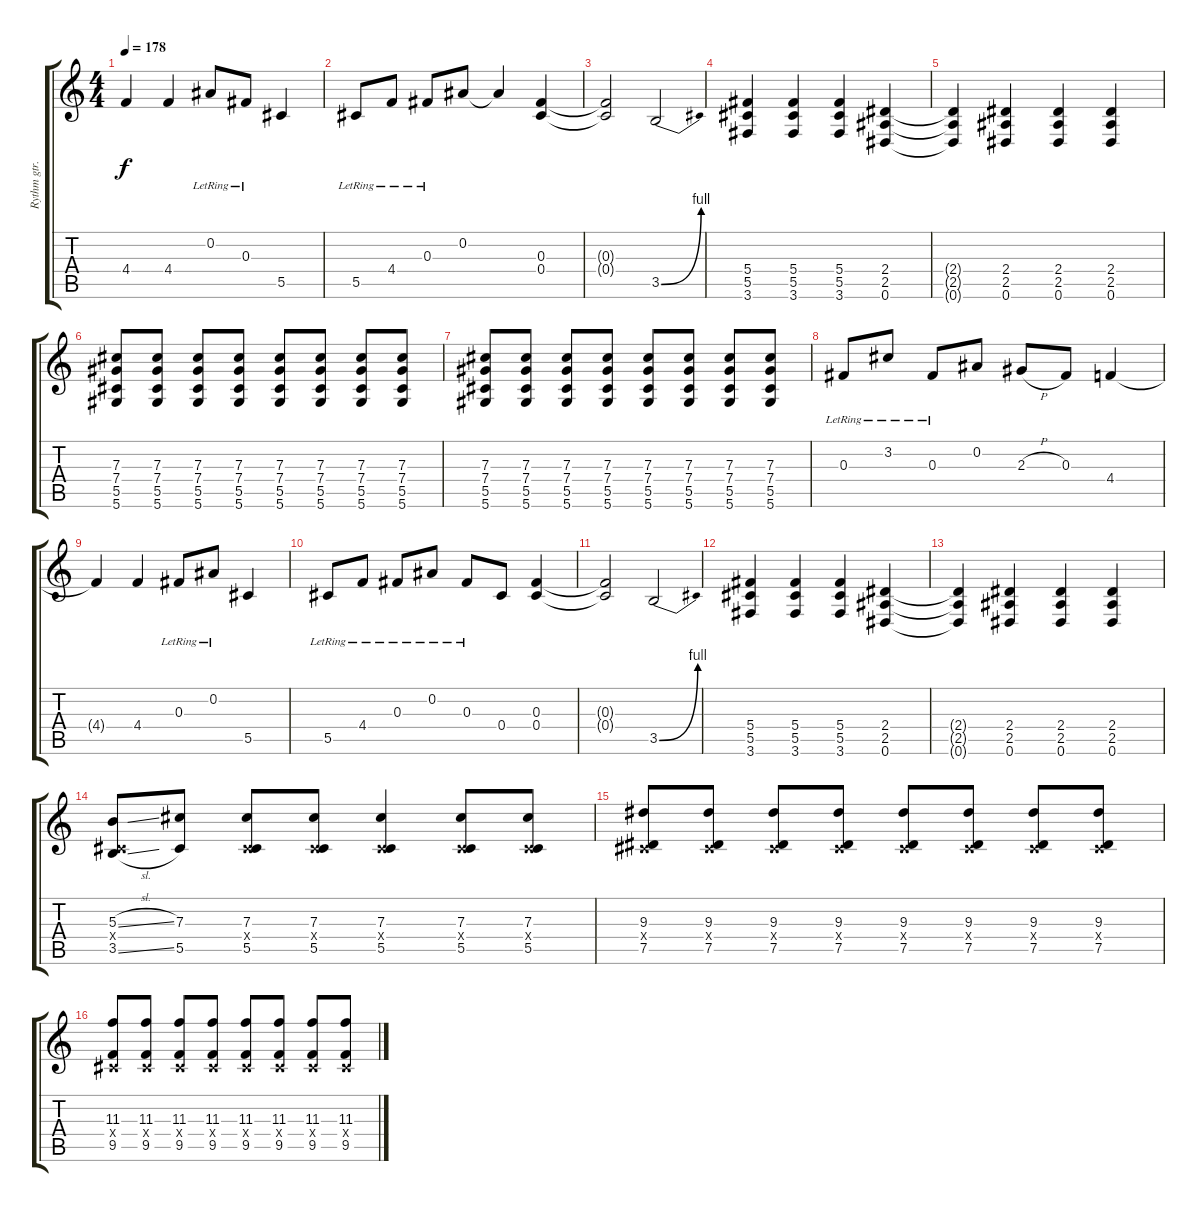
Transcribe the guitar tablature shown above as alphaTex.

\track ("Rythm gtr." "Rythm gtr.") {instrument distortionguitar}
\staff {score tabs}
\tuning (Eb4 Bb3 Gb3 Db3 Ab2 Eb2) {hide}
\ts (4 4)
\tempo 178
\clef g2
\ks c
4.4{t}.4{dy f} 4.4.4 0.2{lr}.8 0.3{lr}.8 5.5.4 |
5.5{lr}.8 4.4{lr}.8 0.3{lr}.8 0.2.8 0.2{t}.4 (0.3 0.4).4 |
(0.3{t} 0.4{t}).2 3.5{be (bend 0 0 60 4)}.2{instrument distortionguitar} |
(5.4 5.5 3.6).4 (5.4 5.5 3.6).4 (5.4 5.5 3.6).4 (2.4 2.5 0.6).4 |
(2.4{t} 2.5{t} 0.6{t}).4 (2.4 2.5 0.6).4 (2.4 2.5 0.6).4 (2.4 2.5 0.6).4 |
(7.3 7.4 5.5 5.6).8 (7.3 7.4 5.5 5.6).8 (7.3 7.4 5.5 5.6).8 (7.3 7.4 5.5 5.6).8 (7.3 7.4 5.5 5.6).8 (7.3 7.4 5.5 5.6).8 (7.3 7.4 5.5 5.6).8 (7.3 7.4 5.5 5.6).8 |
(7.3 7.4 5.5 5.6).8 (7.3 7.4 5.5 5.6).8 (7.3 7.4 5.5 5.6).8 (7.3 7.4 5.5 5.6).8 (7.3 7.4 5.5 5.6).8 (7.3 7.4 5.5 5.6).8 (7.3 7.4 5.5 5.6).8 (7.3 7.4 5.5 5.6).8 |
0.3{lr}.8{instrument electricguitarclean} 3.2{lr}.8 0.3{lr}.8 0.2.8 2.3{h}.8 0.3.8 4.4.4 |
4.4{t}.4 4.4.4 0.3{lr}.8 0.2{lr}.8 5.5.4 |
5.5{lr}.8 4.4{lr}.8 0.3{lr}.8 0.2{lr}.8 0.3{lr}.8 0.4.8 (0.3 0.4).4 |
(0.3{t} 0.4{t}).2 3.5{be (bend 0 0 60 4)}.2{instrument distortionguitar} |
(5.4 5.5 3.6).4 (5.4 5.5 3.6).4 (5.4 5.5 3.6).4 (2.4 2.5 0.6).4 |
(2.4{t} 2.5{t} 0.6{t}).4 (2.4 2.5 0.6).4 (2.4 2.5 0.6).4 (2.4 2.5 0.6).4 |
(5.3{sl} 0.4{x} 3.5{sl}).8 (7.3 5.5).8 (7.3 0.4{x} 5.5).8 (7.3 0.4{x} 5.5).8 (7.3 0.4{x} 5.5).4 (7.3 0.4{x} 5.5).8 (7.3 0.4{x} 5.5).8 |
(9.3 0.4{x} 7.5).8 (9.3 0.4{x} 7.5).8 (9.3 0.4{x} 7.5).8 (9.3 0.4{x} 7.5).8 (9.3 0.4{x} 7.5).8 (9.3 0.4{x} 7.5).8 (9.3 0.4{x} 7.5).8 (9.3 0.4{x} 7.5).8 |
(11.3 0.4{x} 9.5).8 (11.3 0.4{x} 9.5).8 (11.3 0.4{x} 9.5).8 (11.3 0.4{x} 9.5).8 (11.3 0.4{x} 9.5).8 (11.3 0.4{x} 9.5).8 (11.3 0.4{x} 9.5).8 (11.3 0.4{x} 9.5).8
